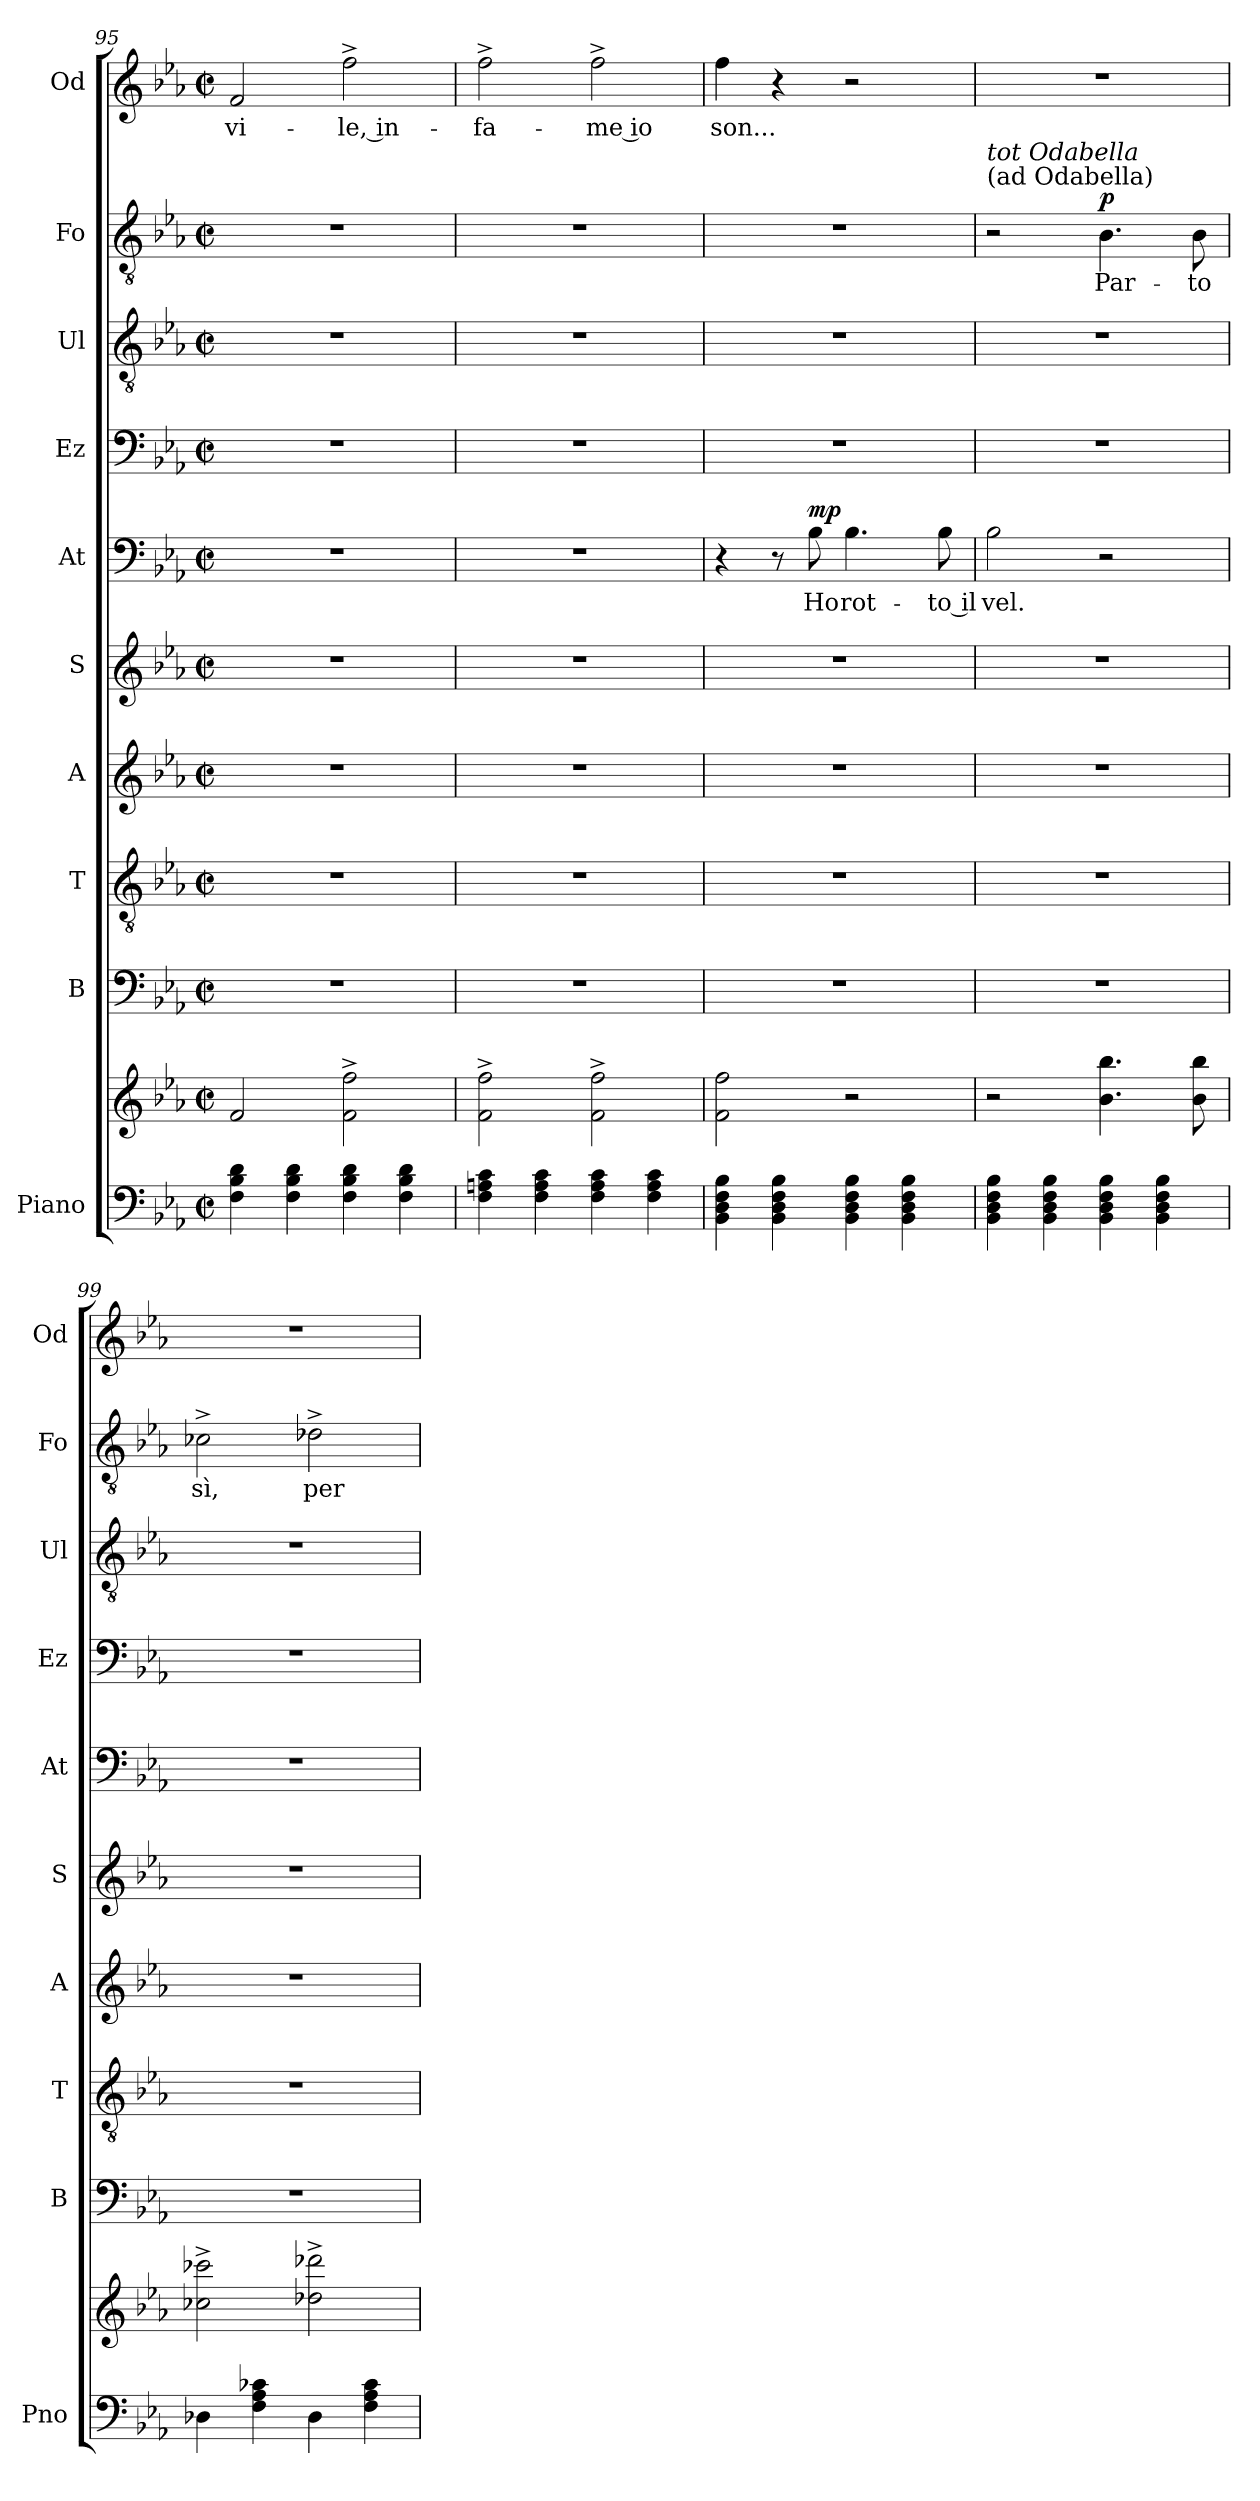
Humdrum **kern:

**kern	**kern	**kern	**kern	**kern	**kern	**kern	**text	**dynam	**kern	**kern	**kern	**text	**dynam	**kern	**text
*part10	*part10	*part9	*part8	*part7	*part6	*part5	*part5	*part5	*part4	*part3	*part2	*part2	*part2	*part1	*part1
*staff11	*staff10	*staff9	*staff8	*staff7	*staff6	*staff5	*staff5	*staff5	*staff4	*staff3	*staff2	*staff2	*staff2	*staff1	*staff1
*I"Piano	*	*I"B	*I"T	*I"A	*I"S	*I"At	*	*	*I"Ez	*I"Ul	*I"Fo	*	*	*I"Od	*
*I'Pno	*	*I'B	*I'T	*I'A	*I'S	*I'At	*	*	*I'Ez	*I'Ul	*I'Fo	*	*	*I'Od	*
*clefF4	*clefG2	*clefF4	*clefGv2	*clefG2	*clefG2	*clefF4	*	*	*clefF4	*clefGv2	*clefGv2	*	*	*clefG2	*
*k[b-e-a-]	*k[b-e-a-]	*k[b-e-a-]	*k[b-e-a-]	*k[b-e-a-]	*k[b-e-a-]	*k[b-e-a-]	*	*	*k[b-e-a-]	*k[b-e-a-]	*k[b-e-a-]	*	*	*k[b-e-a-]	*
*M2/2	*M2/2	*M2/2	*M2/2	*M2/2	*M2/2	*M2/2	*	*	*M2/2	*M2/2	*M2/2	*	*	*M2/2	*
*met(c|)	*met(c|)	*met(c|)	*met(c|)	*met(c|)	*met(c|)	*met(c|)	*	*	*met(c|)	*met(c|)	*met(c|)	*	*	*met(c|)	*
=95	=95	=95	=95	=95	=95	=95	=95	=95	=95	=95	=95	=95	=95	=95	=95
!	!	!	!	!	!	!	!	!	!	!	!	!	!	!	!LO:LY:b
4F\ 4B-\ 4d\	2f/	1r	1r	1r	1r	1r	.	.	1r	1r	1r	.	.	2f/	vi-
4F\ 4B-\ 4d\	.	.	.	.	.	.	.	.	.	.	.	.	.	.	.
!	!	!	!	!	!	!	!	!	!	!	!	!	!	!	!LO:LY:b
4F\ 4B-\ 4d\	2f\^ 2ff\^	.	.	.	.	.	.	.	.	.	.	.	.	2ff^\	-le, in-
4F\ 4B-\ 4d\	.	.	.	.	.	.	.	.	.	.	.	.	.	.	.
=96	=96	=96	=96	=96	=96	=96	=96	=96	=96	=96	=96	=96	=96	=96	=96
!	!	!	!	!	!	!	!	!	!	!	!	!	!	!	!LO:LY:b
4F\ 4An\ 4c\	2f\^ 2ff\^	1r	1r	1r	1r	1r	.	.	1r	1r	1r	.	.	2ff^\	-fa-
4F\ 4A\ 4c\	.	.	.	.	.	.	.	.	.	.	.	.	.	.	.
!	!	!	!	!	!	!	!	!	!	!	!	!	!	!	!LO:LY:b
4F\ 4A\ 4c\	2f\^ 2ff\^	.	.	.	.	.	.	.	.	.	.	.	.	2ff^\	-me io
4F\ 4A\ 4c\	.	.	.	.	.	.	.	.	.	.	.	.	.	.	.
=97	=97	=97	=97	=97	=97	=97	=97	=97	=97	=97	=97	=97	=97	=97	=97
!	!	!	!	!	!	!	!	!	!	!	!	!	!	!	!LO:LY:b
4BB-\ 4D\ 4F\ 4B-\	2f\ 2ff\	1r	1r	1r	1r	4r	.	.	1r	1r	1r	.	.	4ff\	son...
4BB-\ 4D\ 4F\ 4B-\	.	.	.	.	.	8r	.	.	.	.	.	.	.	4r	.
!	!	!	!	!	!	!	!LO:LY:b	!LO:DY:a	!	!	!	!	!	!	!
.	.	.	.	.	.	8B-\	Ho	mp	.	.	.	.	.	.	.
!	!	!	!	!	!	!	!LO:LY:b	!	!	!	!	!	!	!	!
4BB-\ 4D\ 4F\ 4B-\	2r	.	.	.	.	4.B-\	rot-	.	.	.	.	.	.	2r	.
4BB-\ 4D\ 4F\ 4B-\	.	.	.	.	.	.	.	.	.	.	.	.	.	.	.
!	!	!	!	!	!	!	!LO:LY:b	!	!	!	!	!	!	!	!
.	.	.	.	.	.	8B-\	-to il	.	.	.	.	.	.	.	.
=98	=98	=98	=98	=98	=98	=98	=98	=98	=98	=98	=98	=98	=98	=98	=98
!	!	!	!	!	!	!	!	!	!	!	!LO:TX:a:t=(ad Odabella)	!	!	!	!
!	!	!	!	!	!	!	!	!	!	!	!LO:TX:a:i:t=tot Odabella	!	!	!	!
!	!	!	!	!	!	!	!LO:LY:b	!	!	!	!	!	!	!	!
4BB-\ 4D\ 4F\ 4B-\	2r	1r	1r	1r	1r	2B-\	vel.	.	1r	1r	2r	.	.	1r	.
4BB-\ 4D\ 4F\ 4B-\	.	.	.	.	.	.	.	.	.	.	.	.	.	.	.
!	!	!	!	!	!	!	!	!	!	!	!	!LO:LY:b	!LO:DY:a	!	!
4BB-\ 4D\ 4F\ 4B-\	4.b-\ 4.bb-\	.	.	.	.	2r	.	.	.	.	4.B-\	Par-	p	.	.
4BB-\ 4D\ 4F\ 4B-\	.	.	.	.	.	.	.	.	.	.	.	.	.	.	.
!	!	!	!	!	!	!	!	!	!	!	!	!LO:LY:b	!	!	!
.	8b-\ 8bb-\	.	.	.	.	.	.	.	.	.	8B-\	-to	.	.	.
=99	=99	=99	=99	=99	=99	=99	=99	=99	=99	=99	=99	=99	=99	=99	=99
!	!	!	!	!	!	!	!	!	!	!	!	!LO:LY:b	!	!	!
4D-X\	2cc-X\^ 2ccc-X\^	1r	1r	1r	1r	1r	.	.	1r	1r	2c-X^\	sì,	.	1r	.
4F\ 4A-\ 4c-X\	.	.	.	.	.	.	.	.	.	.	.	.	.	.	.
!	!	!	!	!	!	!	!	!	!	!	!	!LO:LY:b	!	!	!
4D-\	2dd-X\^ 2ddd-X\^	.	.	.	.	.	.	.	.	.	2d-X^\	per	.	.	.
4F\ 4A-\ 4c-\	.	.	.	.	.	.	.	.	.	.	.	.	.	.	.
=	=	=	=	=	=	=	=	=	=	=	=	=	=	=	=
*-	*-	*-	*-	*-	*-	*-	*-	*-	*-	*-	*-	*-	*-	*-	*-
